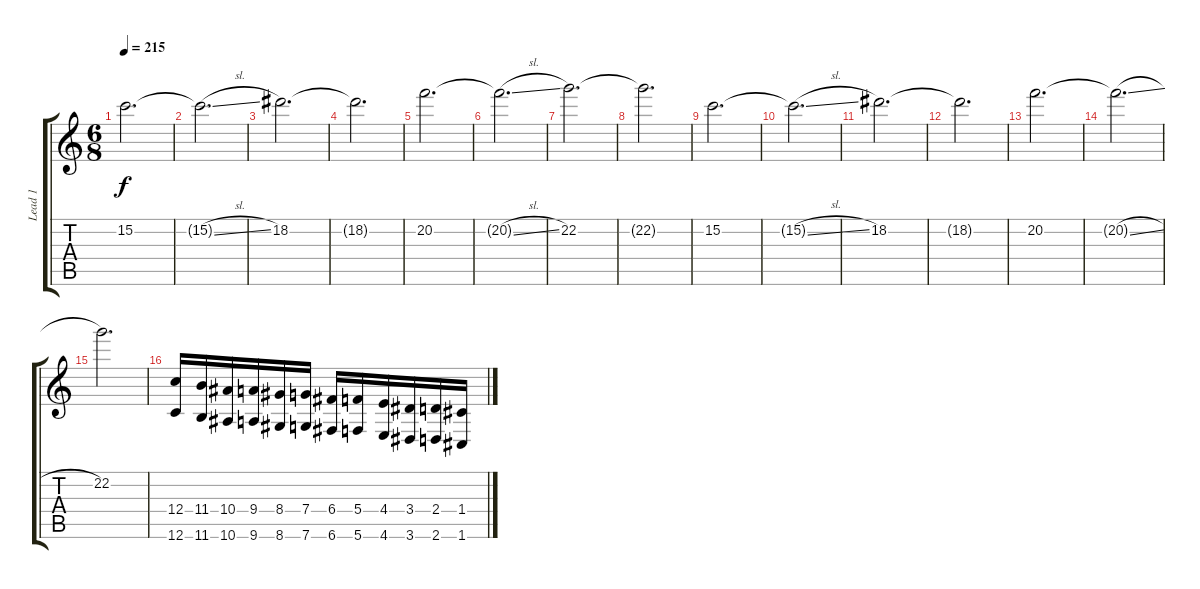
\track ("Lead 1" "Lead 1") {instrument distortionguitar}
\staff {score tabs}
\tuning (D4 A3 F3 C3 G2 C2) {hide}
\ts (6 8)
\tempo 215
\clef g2
\ks c
15.2.2{d dy f volume 8 instrument synthvoice} |
15.2{sl t}.2{d} |
18.2.2{d} |
18.2{t}.2{d} |
20.2.2{d} |
20.2{sl t}.2{d} |
22.2.2{d} |
22.2{t}.2{d} |
15.2.2{d volume 8 instrument synthvoice} |
15.2{sl t}.2{d} |
18.2.2{d} |
18.2{t}.2{d} |
20.2.2{d} |
20.2{sl t}.2{d} |
22.2.2{d} |
(12.4 12.6).16{volume 16 instrument distortionguitar} (11.4 11.6).16 (10.4 10.6).16 (9.4 9.6).16 (8.4 8.6).16 (7.4 7.6).16 (6.4 6.6).16 (5.4 5.6).16 (4.4 4.6).16 (3.4 3.6).16 (2.4 2.6).16 (1.4 1.6).16
